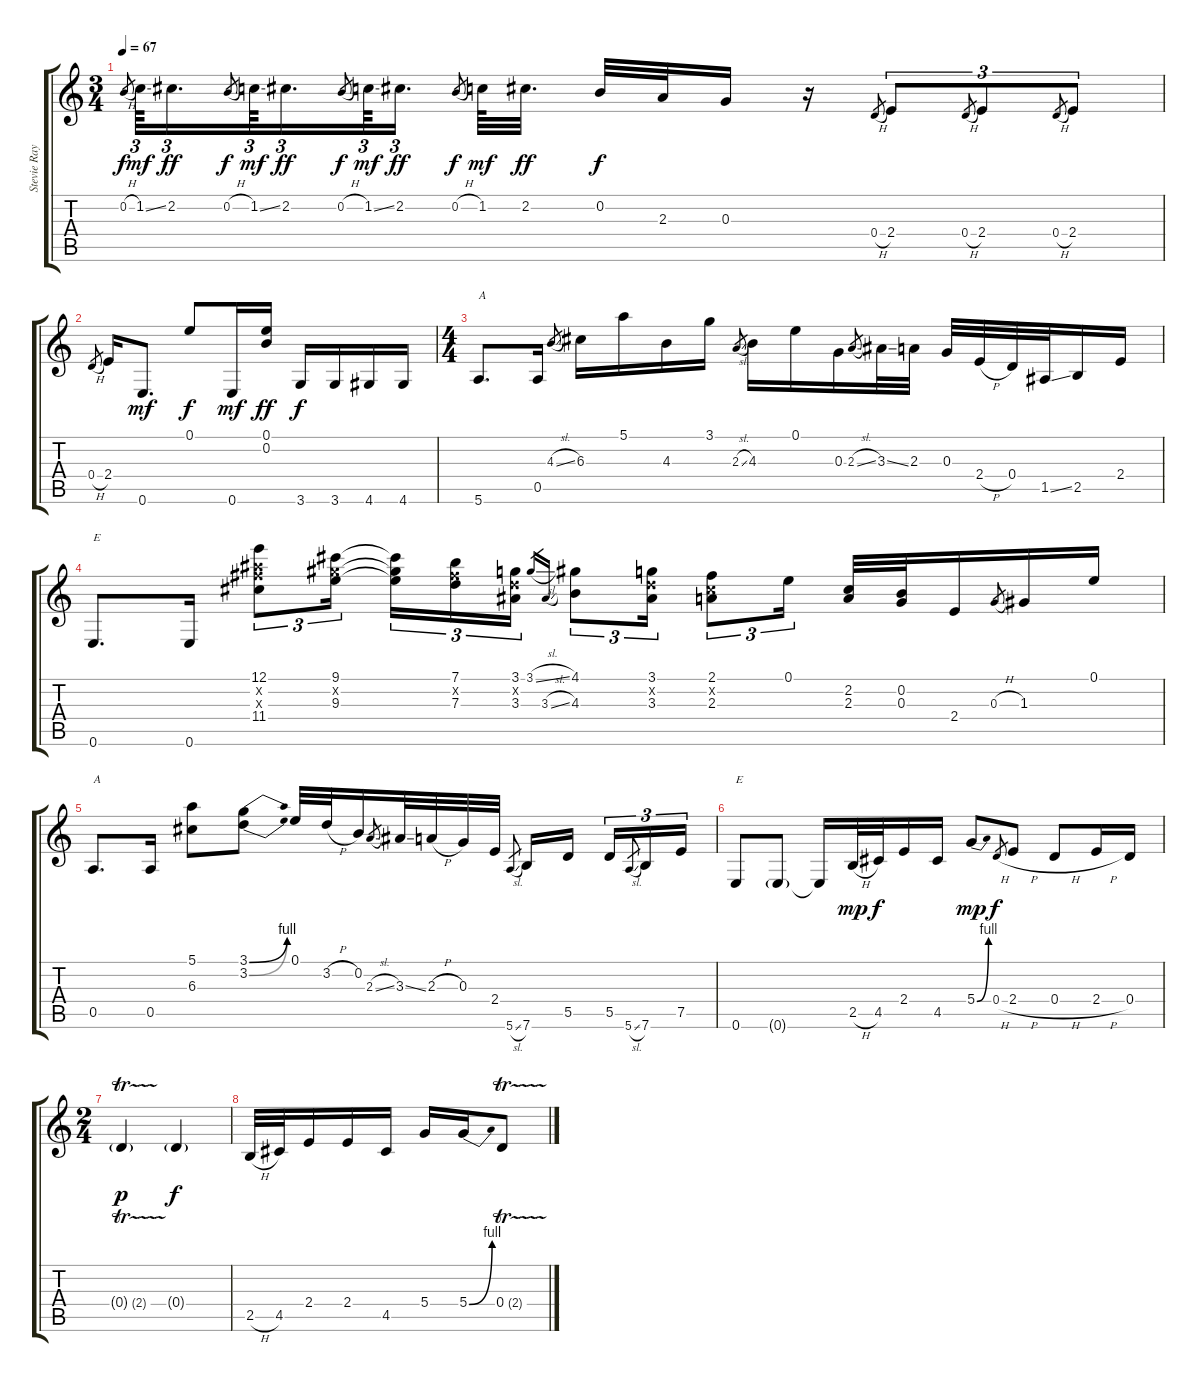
\track ("Stevie Ray Vaughan" "Stevie Ray") {instrument electricguitarjazz}
\staff {score tabs}
\tuning (E4 B3 G3 D3 A2 E2) {hide}
\ts (3 4)
\tempo 67
\clef g2
\ks c
0.2{h}.8{gr dy f} 1.2{ss}.64{tu (3 2) dy mf} 2.2.16{d tu (3 2) dy ff} 0.2{h}.8{gr dy f} 1.2{ss}.64{tu (3 2) dy mf} 2.2.16{d tu (3 2) dy ff} 0.2{h}.8{gr dy f} 1.2{ss}.64{tu (3 2) dy mf} 2.2.16{d tu (3 2) dy ff} 0.2{h}.8{gr dy f beam splitsecondary} 1.2.64{dy mf} 2.2.32{d dy ff} 0.2.32{dy f} 2.3.32 0.3.16 r.16 0.4{h}.8{gr} 2.4.8{tu (3 2)} 0.4{h}.8{gr} 2.4.8{tu (3 2)} 0.4{h}.8{gr} 2.4.8{tu (3 2)} |
0.4{h}.8{gr} 2.4.16 0.6.8{d dy mf} 0.1.8{dy f} 0.6.16{dy mf} (0.1 0.2).16{dy ff} 3.6.16{dy f} 3.6.16 4.6.16 4.6.16 |
\ts (4 4)
5.6.8{d txt "A"} 0.5.16 4.3{sl}.8{gr} 6.3.16 5.1.16 4.3.16 3.1.16 2.3{sl}.8{gr} 4.3.16 0.1.16 0.3.16 2.3{sl}.8{gr} 3.3{ss}.32 2.3.32 0.3.32 2.4{h}.32 0.4.32 1.5{ss}.32 2.5.16 2.4.16 |
0.6.8{d txt "E"} 0.6.16 (12.1 11.2{x} 11.3{x} 11.4).8{tu (3 2)} (9.1 9.2{x} 9.3).16{tu (3 2) beam splitsecondary} (9.1{t} 9.2{t} 9.3{t}).16{tu (3 2)} (7.1 7.2{x} 7.3).16{tu (3 2)} (3.1 3.2{x} 3.3).16{tu (3 2)} 3.1{sl}.16{gr} 3.3{sl}.16{gr} (4.1 4.3).8{tu (3 2)} (3.1 3.2{x} 3.3).16{tu (3 2)} (2.1 2.2{x} 2.3).8{tu (3 2)} 0.1.16{tu (3 2)} (2.2 2.3).32 (0.2 0.3).32 2.4.16 0.3{h}.8{gr} 1.3.16 0.1.16 |
0.5.8{d txt "A"} 0.5.16 (5.1 6.3).8 (3.1{be (bend 0 0 60 4)} 3.2{be (bend 0 0 60 4)}).8 0.1.32 3.2{h}.32 0.2.16 2.3{sl}.8{gr} 3.3{ss}.32 2.3{h}.32 0.3.32 2.4.32 5.6{sl}.8{gr} 7.6.16 5.5.16{beam splitsecondary} 5.5.16{tu (3 2)} 5.6{sl}.8{gr} 7.6.16{tu (3 2)} 7.5.16{tu (3 2)} |
0.6.8{txt "E"} 0.6{g}.8 0.6{t}.16 2.5{h}.32{dy mp} 4.5.32{dy f} 2.4.16 4.5.16 5.4{be (bend 0 0 60 4)}.8{dy mp} 0.4{h}.8{gr dy f} 2.4{h}.8 0.4{h}.8 2.4{h}.16 0.4.16 |
\ts (2 4)
0.4{tr (2 32) g}.4{dy p} 0.4{g}.4{dy f} |
2.5{h}.32 4.5.32 2.4.16 2.4.16 4.5.16 5.4.16 5.4{be (bend 0 0 60 4)}.16 0.4{tr (2 64)}.8
